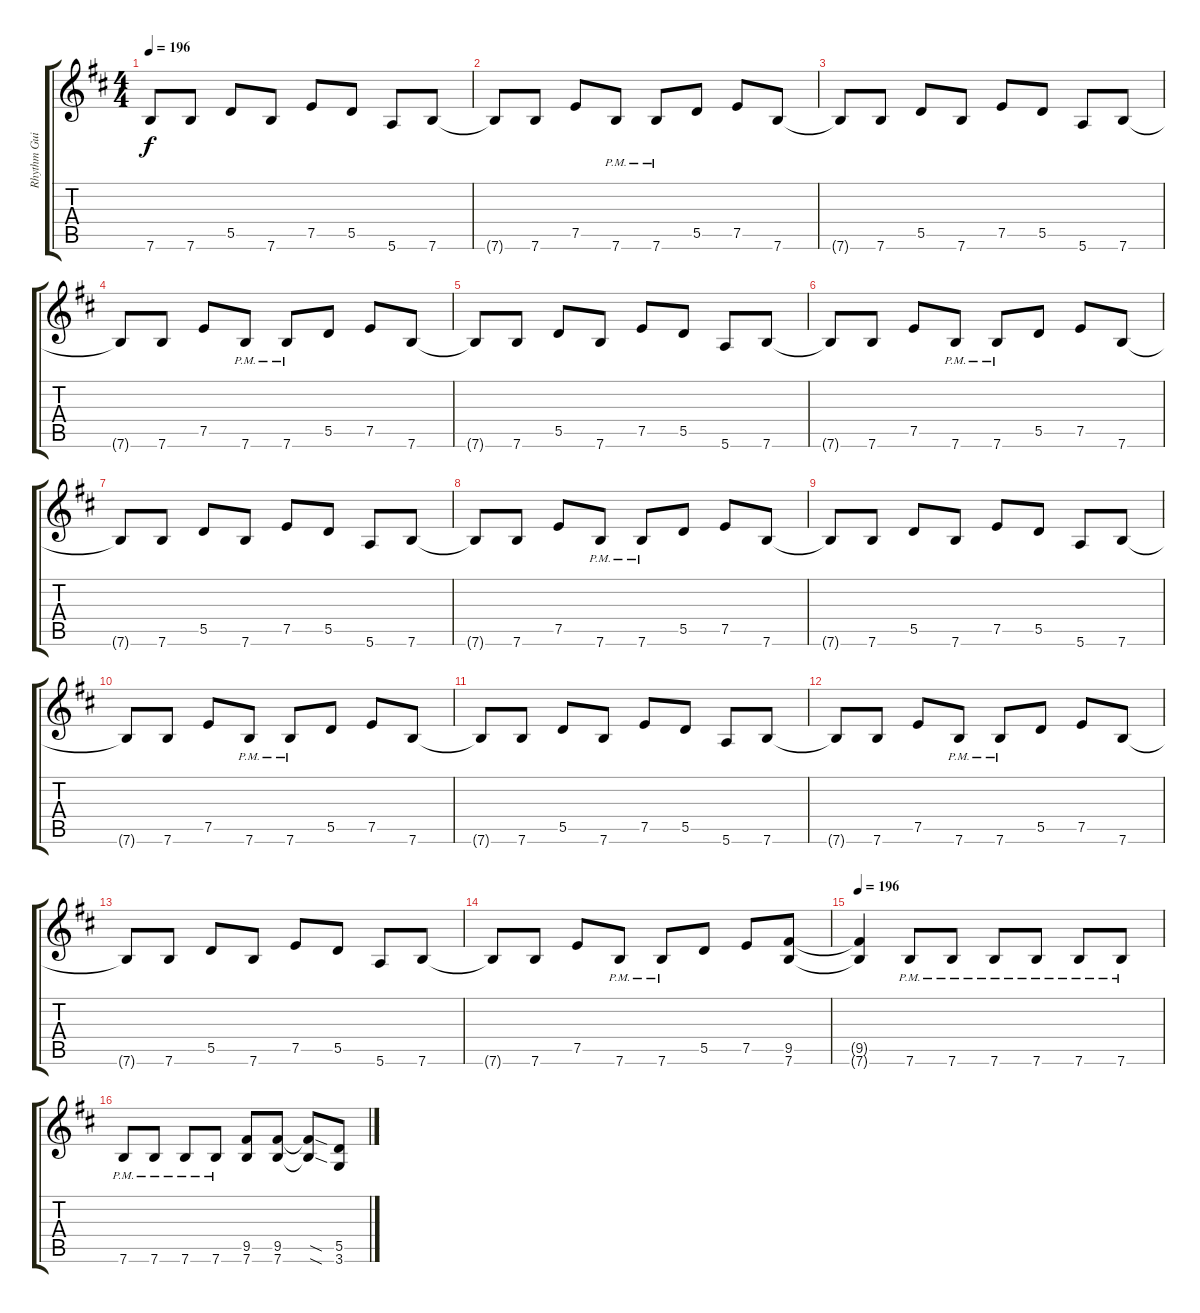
\track ("Rhythm Guitar (Mustaine)" "Rhythm Gui") {instrument distortionguitar}
\staff {score tabs}
\tuning (E4 B3 G3 D3 A2 E2) {hide}
\ts (4 4)
\tempo 196
\clef g2
\ks d
7.6{t}.8{dy f} 7.6.8 5.5.8 7.6.8 7.5.8 5.5.8 5.6.8 7.6.8 |
7.6{t}.8 7.6.8 7.5.8 7.6{pm}.8 7.6{pm}.8 5.5.8 7.5.8 7.6.8 |
7.6{t}.8 7.6.8 5.5.8 7.6.8 7.5.8 5.5.8 5.6.8 7.6.8 |
7.6{t}.8 7.6.8 7.5.8 7.6{pm}.8 7.6{pm}.8 5.5.8 7.5.8 7.6.8 |
7.6{t}.8 7.6.8 5.5.8 7.6.8 7.5.8 5.5.8 5.6.8 7.6.8 |
7.6{t}.8 7.6.8 7.5.8 7.6{pm}.8 7.6{pm}.8 5.5.8 7.5.8 7.6.8 |
7.6{t}.8 7.6.8 5.5.8 7.6.8 7.5.8 5.5.8 5.6.8 7.6.8 |
7.6{t}.8 7.6.8 7.5.8 7.6{pm}.8 7.6{pm}.8 5.5.8 7.5.8 7.6.8 |
7.6{t}.8 7.6.8 5.5.8 7.6.8 7.5.8 5.5.8 5.6.8 7.6.8 |
7.6{t}.8 7.6.8 7.5.8 7.6{pm}.8 7.6{pm}.8 5.5.8 7.5.8 7.6.8 |
7.6{t}.8 7.6.8 5.5.8 7.6.8 7.5.8 5.5.8 5.6.8 7.6.8 |
7.6{t}.8 7.6.8 7.5.8 7.6{pm}.8 7.6{pm}.8 5.5.8 7.5.8 7.6.8 |
7.6{t}.8 7.6.8 5.5.8 7.6.8 7.5.8 5.5.8 5.6.8 7.6.8 |
7.6{t}.8 7.6.8 7.5.8 7.6{pm}.8 7.6{pm}.8 5.5.8 7.5.8 (9.5 7.6).8 |
\tempo 196
(9.5{t} 7.6{t}).4 7.6{pm}.8 7.6{pm}.8 7.6{pm}.8 7.6{pm}.8 7.6{pm}.8 7.6{pm}.8 |
7.6{pm}.8 7.6{pm}.8 7.6{pm}.8 7.6{pm}.8 (9.5 7.6).8 (9.5 7.6).8 (9.5{sod t} 7.6{sod t}).8 (5.5 3.6).8
